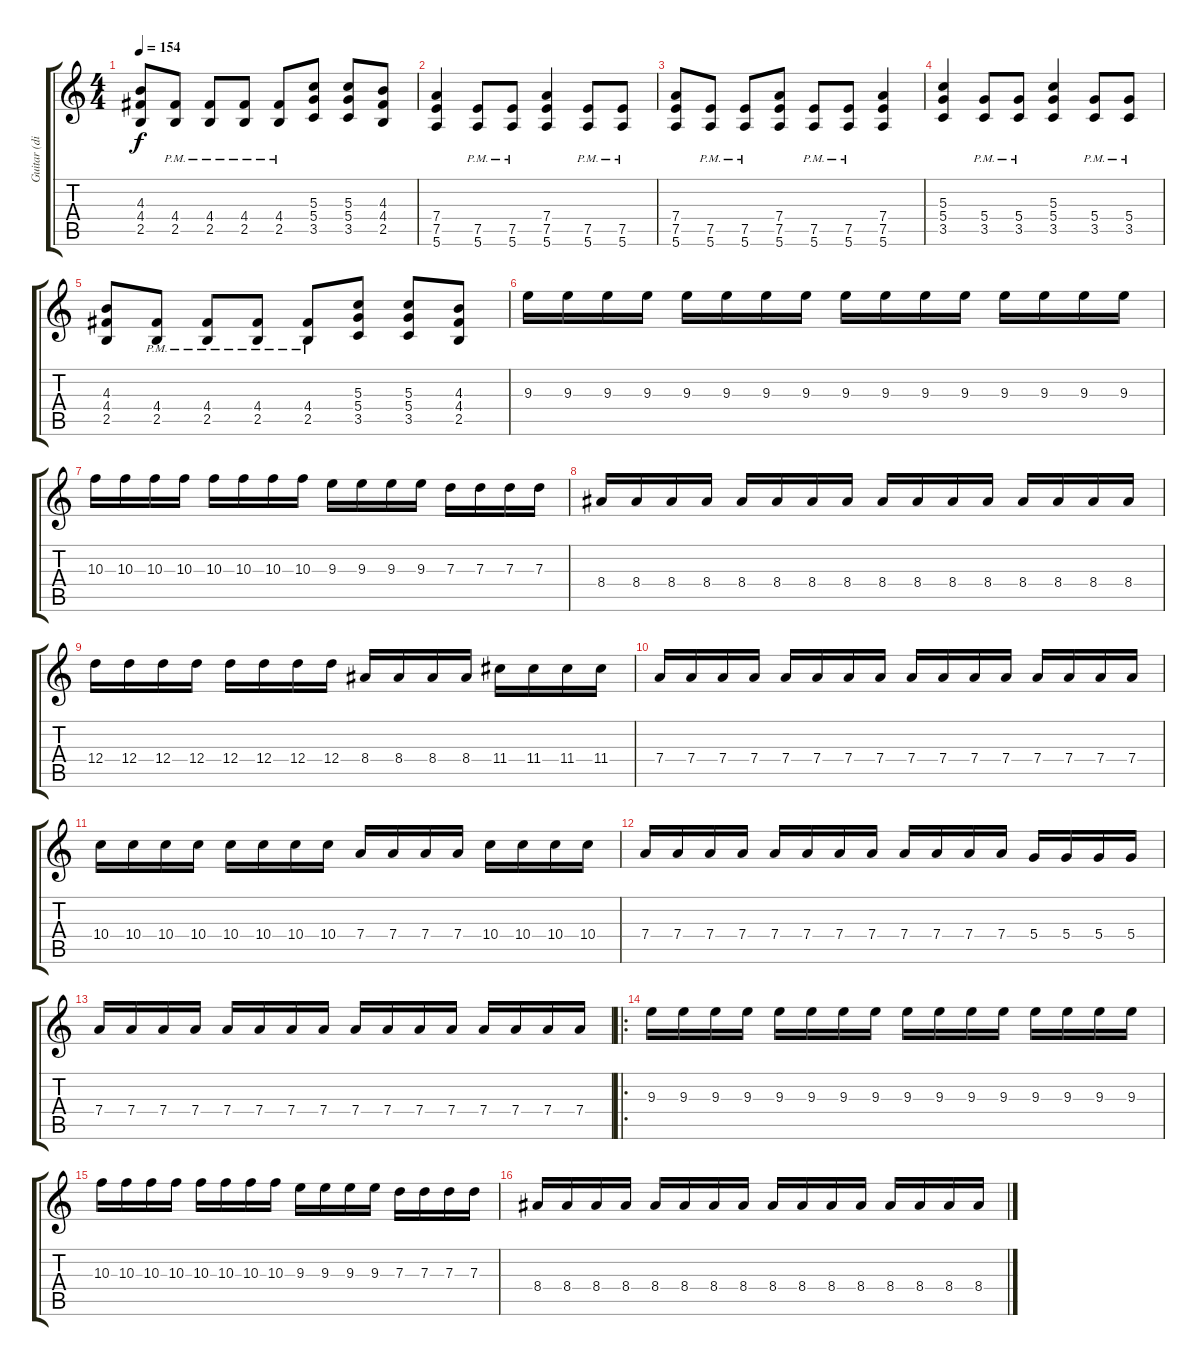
\track ("Guitar (distort)" "Guitar (di") {instrument distortionguitar}
\staff {score tabs}
\tuning (E4 B3 G3 D3 A2 E2) {hide}
\ts (4 4)
\tempo 154
\clef g2
\ks c
(4.3 4.4 2.5).8{dy f} (4.4{pm} 2.5{pm}).8 (4.4{pm} 2.5{pm}).8 (4.4{pm} 2.5{pm}).8 (4.4{pm} 2.5{pm}).8 (5.3 5.4 3.5).8 (5.3 5.4 3.5).8 (4.3 4.4 2.5).8 |
(7.4 7.5 5.6).4 (7.5{pm} 5.6{pm}).8 (7.5{pm} 5.6{pm}).8 (7.4 7.5 5.6).4 (7.5{pm} 5.6{pm}).8 (7.5{pm} 5.6{pm}).8 |
(7.4 7.5 5.6).8 (7.5{pm} 5.6{pm}).8 (7.5{pm} 5.6{pm}).8 (7.4 7.5 5.6).8 (7.5{pm} 5.6{pm}).8 (7.5{pm} 5.6{pm}).8 (7.4 7.5 5.6).4 |
(5.3 5.4 3.5).4 (5.4{pm} 3.5{pm}).8 (5.4{pm} 3.5{pm}).8 (5.3 5.4 3.5).4 (5.4{pm} 3.5{pm}).8 (5.4{pm} 3.5{pm}).8 |
(4.3 4.4 2.5).8 (4.4{pm} 2.5{pm}).8 (4.4{pm} 2.5{pm}).8 (4.4{pm} 2.5{pm}).8 (4.4{pm} 2.5{pm}).8 (5.3 5.4 3.5).8 (5.3 5.4 3.5).8 (4.3 4.4 2.5).8 |
9.3.16 9.3.16 9.3.16 9.3.16 9.3.16 9.3.16 9.3.16 9.3.16 9.3.16 9.3.16 9.3.16 9.3.16 9.3.16 9.3.16 9.3.16 9.3.16 |
10.3.16 10.3.16 10.3.16 10.3.16 10.3.16 10.3.16 10.3.16 10.3.16 9.3.16 9.3.16 9.3.16 9.3.16 7.3.16 7.3.16 7.3.16 7.3.16 |
8.4.16 8.4.16 8.4.16 8.4.16 8.4.16 8.4.16 8.4.16 8.4.16 8.4.16 8.4.16 8.4.16 8.4.16 8.4.16 8.4.16 8.4.16 8.4.16 |
12.4.16 12.4.16 12.4.16 12.4.16 12.4.16 12.4.16 12.4.16 12.4.16 8.4.16 8.4.16 8.4.16 8.4.16 11.4.16 11.4.16 11.4.16 11.4.16 |
7.4.16 7.4.16 7.4.16 7.4.16 7.4.16 7.4.16 7.4.16 7.4.16 7.4.16 7.4.16 7.4.16 7.4.16 7.4.16 7.4.16 7.4.16 7.4.16 |
10.4.16 10.4.16 10.4.16 10.4.16 10.4.16 10.4.16 10.4.16 10.4.16 7.4.16 7.4.16 7.4.16 7.4.16 10.4.16 10.4.16 10.4.16 10.4.16 |
7.4.16 7.4.16 7.4.16 7.4.16 7.4.16 7.4.16 7.4.16 7.4.16 7.4.16 7.4.16 7.4.16 7.4.16 5.4.16 5.4.16 5.4.16 5.4.16 |
7.4.16 7.4.16 7.4.16 7.4.16 7.4.16 7.4.16 7.4.16 7.4.16 7.4.16 7.4.16 7.4.16 7.4.16 7.4.16 7.4.16 7.4.16 7.4.16 |
\ro
9.3.16 9.3.16 9.3.16 9.3.16 9.3.16 9.3.16 9.3.16 9.3.16 9.3.16 9.3.16 9.3.16 9.3.16 9.3.16 9.3.16 9.3.16 9.3.16 |
10.3.16 10.3.16 10.3.16 10.3.16 10.3.16 10.3.16 10.3.16 10.3.16 9.3.16 9.3.16 9.3.16 9.3.16 7.3.16 7.3.16 7.3.16 7.3.16 |
8.4.16 8.4.16 8.4.16 8.4.16 8.4.16 8.4.16 8.4.16 8.4.16 8.4.16 8.4.16 8.4.16 8.4.16 8.4.16 8.4.16 8.4.16 8.4.16
